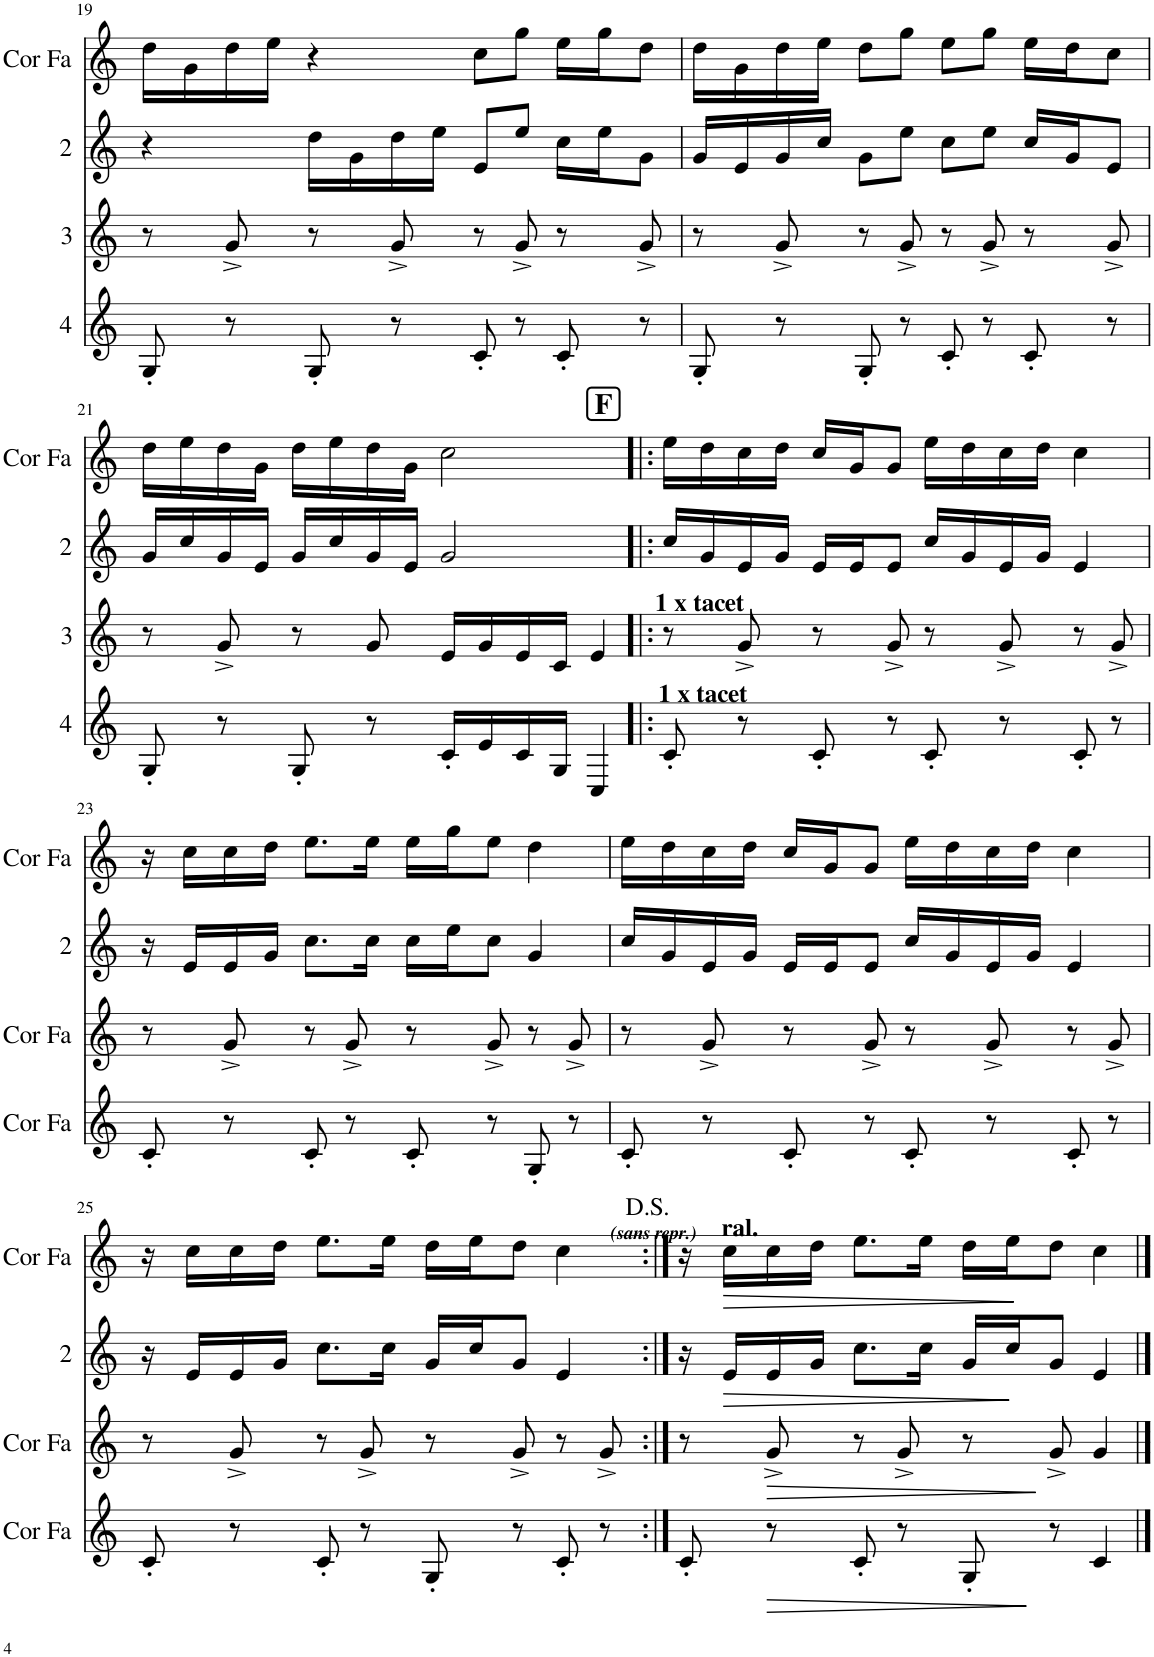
**kern	**dynam	**kern	**dynam	**kern	**dynam	**kern	**dynam
*part4	*part4	*part3	*part3	*part2	*part2	*part1	*part1
*staff4	*staff4	*staff3	*staff3	*staff2	*staff2	*staff1	*staff1
*I"Cor 4	*	*I"Cor 3	*	*I"Cor 2	*	*I"Cor 1	*
!!LO:PB:g=z
*clefG2	*	*clefG2	*	*clefG2	*	*clefG2	*
*Trd4c7	*	*Trd4c7	*	*Trd4c7	*	*Trd4c7	*
*k[]	*	*k[]	*	*k[]	*	*k[]	*
*M4/4	*	*M4/4	*	*M4/4	*	*M4/4	*
=19	=19	=19	=19	=19	=19	=19	=19
8G'/	.	8r	.	4r	.	16dd\LL	.
.	.	.	.	.	.	16g\	.
8r	.	8g^/	.	.	.	16dd\	.
.	.	.	.	.	.	16ee\JJ	.
8G'/	.	8r	.	16dd\LL	.	4r	.
.	.	.	.	16g\	.	.	.
8r	.	8g^/	.	16dd\	.	.	.
.	.	.	.	16ee\JJ	.	.	.
8c'/	.	8r	.	8e/L	.	8cc\L	.
8r	.	8g^/	.	8ee/J	.	8gg\J	.
8c'/	.	8r	.	16cc\LL	.	16ee\LL	.
.	.	.	.	16ee\J	.	16gg\J	.
8r	.	8g^/	.	8g\J	.	8dd\J	.
=20	=20	=20	=20	=20	=20	=20	=20
8G'/	.	8r	.	16g/LL	.	16dd\LL	.
.	.	.	.	16e/	.	16g\	.
8r	.	8g^/	.	16g/	.	16dd\	.
.	.	.	.	16cc/JJ	.	16ee\JJ	.
8G'/	.	8r	.	8g\L	.	8dd\L	.
8r	.	8g^/	.	8ee\J	.	8gg\J	.
8c'/	.	8r	.	8cc\L	.	8ee\L	.
8r	.	8g^/	.	8ee\J	.	8gg\J	.
8c'/	.	8r	.	16cc/LL	.	16ee\LL	.
.	.	.	.	16g/J	.	16dd\J	.
8r	.	8g^/	.	8e/J	.	8cc\J	.
!!LO:LB:g=z
=21	=21	=21	=21	=21	=21	=21	=21
8G'/	.	8r	.	16g/LL	.	16dd\LL	.
.	.	.	.	16cc/	.	16ee\	.
8r	.	8g^/	.	16g/	.	16dd\	.
.	.	.	.	16e/JJ	.	16g\JJ	.
8G'/	.	8r	.	16g/LL	.	16dd\LL	.
.	.	.	.	16cc/	.	16ee\	.
8r	.	8g/	.	16g/	.	16dd\	.
.	.	.	.	16e/JJ	.	16g\JJ	.
16c'/LL	.	16e/LL	.	2g/	.	2cc\	.
16e/	.	16g/	.	.	.	.	.
16c/	.	16e/	.	.	.	.	.
16G/JJ	.	16c/JJ	.	.	.	.	.
4C/	.	4e/	.	.	.	.	.
!!LO:REH:place=s1:a:B:cj:fs=14:t=F
=22!|:	=22!|:	=22!|:	=22!|:	=22!|:	=22!|:	=22!|:	=22!|:
!	!	!LO:TX:a:B:t=1 x tacet	!	!	!	!	!
!LO:TX:a:B:t=1 x tacet	!	!	!	!	!	!	!
8c'/	.	8r	.	16cc/LL	.	16ee\LL	.
.	.	.	.	16g/	.	16dd\	.
8r	.	8g^/	.	16e/	.	16cc\	.
.	.	.	.	16g/JJ	.	16dd\JJ	.
8c'/	.	8r	.	16e/LL	.	16cc/LL	.
.	.	.	.	16e/J	.	16g/J	.
8r	.	8g^/	.	8e/J	.	8g/J	.
8c'/	.	8r	.	16cc/LL	.	16ee\LL	.
.	.	.	.	16g/	.	16dd\	.
8r	.	8g^/	.	16e/	.	16cc\	.
.	.	.	.	16g/JJ	.	16dd\JJ	.
8c'/	.	8r	.	4e/	.	4cc\	.
8r	.	8g^/	.	.	.	.	.
!!LO:LB:g=z
=23	=23	=23	=23	=23	=23	=23	=23
8c'/	.	8r	.	16r	.	16r	.
.	.	.	.	16e/LL	.	16cc\LL	.
8r	.	8g^/	.	16e/	.	16cc\	.
.	.	.	.	16g/JJ	.	16dd\JJ	.
8c'/	.	8r	.	8.cc\L	.	8.ee\L	.
8r	.	8g^/	.	.	.	.	.
.	.	.	.	16cc\Jk	.	16ee\Jk	.
8c'/	.	8r	.	16cc\LL	.	16ee\LL	.
.	.	.	.	16ee\J	.	16gg\J	.
8r	.	8g^/	.	8cc\J	.	8ee\J	.
8G'/	.	8r	.	4g/	.	4dd\	.
8r	.	8g^/	.	.	.	.	.
=24	=24	=24	=24	=24	=24	=24	=24
8c'/	.	8r	.	16cc/LL	.	16ee\LL	.
.	.	.	.	16g/	.	16dd\	.
8r	.	8g^/	.	16e/	.	16cc\	.
.	.	.	.	16g/JJ	.	16dd\JJ	.
8c'/	.	8r	.	16e/LL	.	16cc/LL	.
.	.	.	.	16e/J	.	16g/J	.
8r	.	8g^/	.	8e/J	.	8g/J	.
8c'/	.	8r	.	16cc/LL	.	16ee\LL	.
.	.	.	.	16g/	.	16dd\	.
8r	.	8g^/	.	16e/	.	16cc\	.
.	.	.	.	16g/JJ	.	16dd\JJ	.
8c'/	.	8r	.	4e/	.	4cc\	.
8r	.	8g^/	.	.	.	.	.
!!LO:LB:g=z
=25	=25	=25	=25	=25	=25	=25	=25
8c'/	.	8r	.	16r	.	16r	.
.	.	.	.	16e/LL	.	16cc\LL	.
8r	.	8g^/	.	16e/	.	16cc\	.
.	.	.	.	16g/JJ	.	16dd\JJ	.
8c'/	.	8r	.	8.cc\L	.	8.ee\L	.
8r	.	8g^/	.	.	.	.	.
.	.	.	.	16cc\Jk	.	16ee\Jk	.
8G'/	.	8r	.	16g/LL	.	16dd\LL	.
.	.	.	.	16cc/J	.	16ee\J	.
8r	.	8g^/	.	8g/J	.	8dd\J	.
!	!	!	!	!	!	!LO:TX:a:Bi:t=(sans repr.)	!
8c'/	.	8r	.	4e/	.	4cc\	.
8r	.	8g^/	.	.	.	.	.
=26:|!	=26:|!	=26:|!	=26:|!	=26:|!	=26:|!	=26:|!	=26:|!
8c'/	.	8r	.	16r	.	16r	.
!	!	!	!	!	!	!LO:TX:a:B:t=ral.	!
!	!	!	!	!	!LO:HP:b	!	!LO:HP:b
.	.	.	.	16e/LL	>	16cc\LL	>
!	!LO:HP:b	!	!LO:HP:b	!	!	!	!
8r	>	8g^/	>	16e/	.	16cc\	.
.	.	.	.	16g/JJ	.	16dd\JJ	.
8c'/	.	8r	.	8.cc\L	.	8.ee\L	.
8r	.	8g^/	.	.	.	.	.
.	.	.	.	16cc\Jk	.	16ee\Jk	.
8G'/	.	8r	.	16g/LL	.	16dd\LL	.
.	.	.	.	16cc/J	.	16ee\J	.
8r	.	8g^/	.	8g/J	.	8dd\J	.
4c/	.	4g/	.	4e/	.	4cc\	.
.	]	.	]	.	]	.	]
==	==	==	==	==	==	==	==
*-	*-	*-	*-	*-	*-	*-	*-
